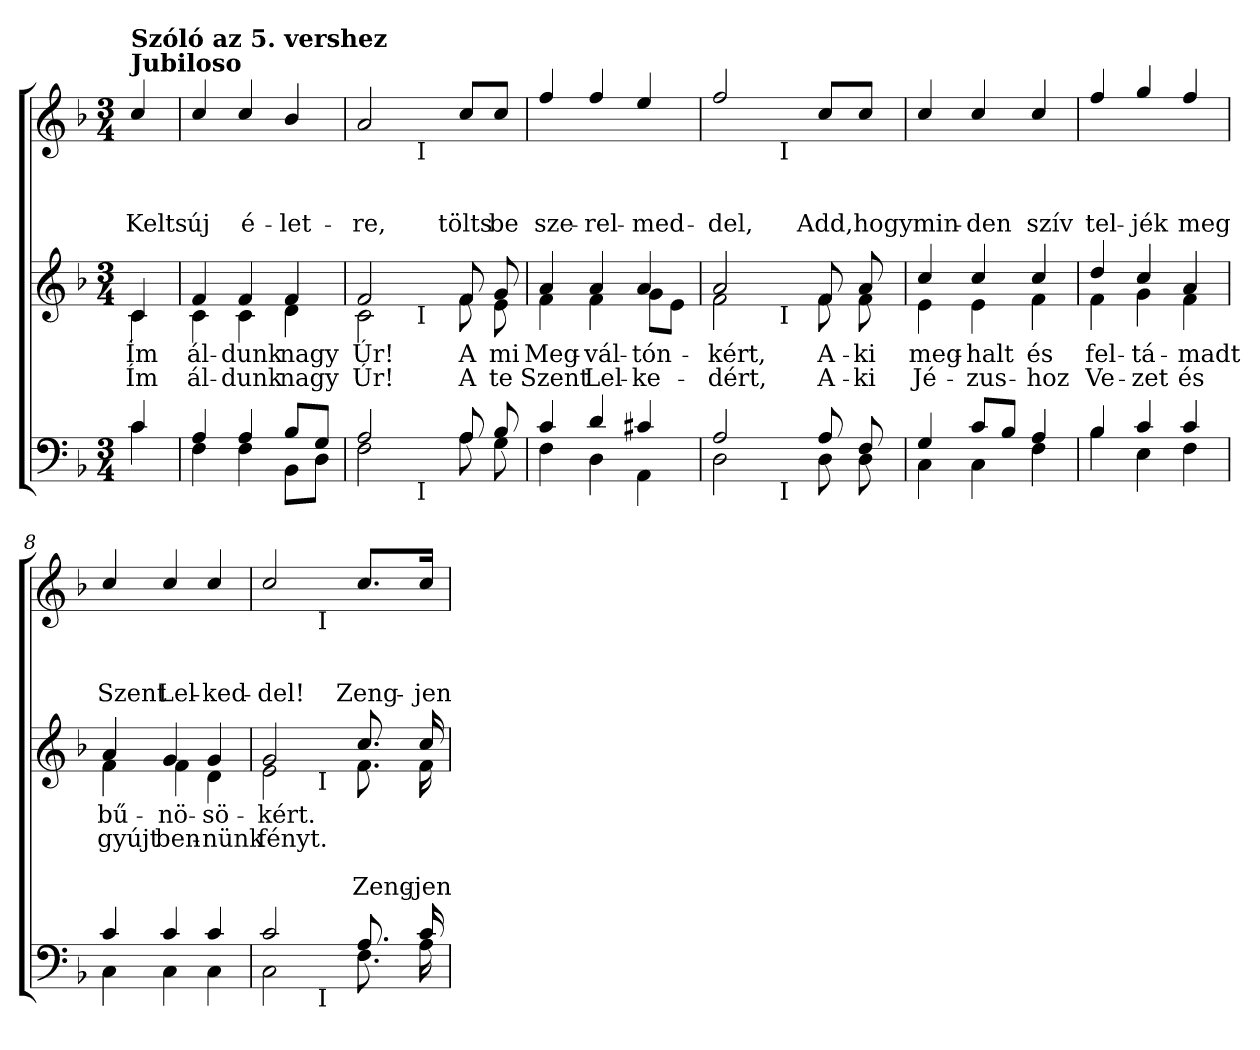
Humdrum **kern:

**kern	**kern	**text	**text	**text	**text	**kern	**text	**text	**text
*part3	*part2	*part2	*part2	*part2	*part2	*part1	*part1	*part1	*part1
*staff3	*staff2	*staff2	*staff2	*staff2	*staff2	*staff1	*staff1	*staff1	*staff1
*clefF4	*clefG2	*	*	*	*	*clefG2	*	*	*
*k[b-]	*k[b-]	*	*	*	*	*k[b-]	*	*	*
*F:	*F:	*	*	*	*	*F:	*	*	*
*M3/4	*M3/4	*	*	*	*	*M3/4	*	*	*
=1	=1	=1	=1	=1	=1	=1	=1	=1	=1
*^	*	*	*	*	*	*	*	*	*
!	!	!	!LO:LY:b	!LO:LY:b	!	!	!	!	!	!
*	*	*^	*	*	*	*	*	*	*	*
!	!	!	!	!	!	!	!	!LO:TX:a:B:t=Jubiloso	!	!	!
!	!	!	!	!	!	!	!	!LO:TX:a:B:t=Szóló az 5. vershez	!	!	!
!	!	!	!	!	!	!	!	!	!	!	!LO:LY:b
4c/	4c\	4c/	4c\	Ím	Ím	.	.	4cc/	.	.	Kelts
=2	=2	=2	=2	=2	=2	=2	=2	=2	=2	=2	=2
!	!	!	!	!LO:LY:b	!LO:LY:b	!	!	!	!	!	!
!	!	!	!	!	!	!	!	!	!	!	!LO:LY:b
4A/	4F\	4f/	4c\	ál-	ál-	.	.	4cc/	.	.	új
!	!	!	!	!LO:LY:b	!LO:LY:b	!	!	!	!	!	!
!	!	!	!	!	!	!	!	!	!	!	!LO:LY:b
4A/	4F\	4f/	4c\	-dunk	-dunk	.	.	4cc/	.	.	é-
!	!	!	!	!LO:LY:b	!LO:LY:b	!	!	!	!	!	!
!	!	!	!	!	!	!	!	!	!	!	!LO:LY:b
8B-/L	8BB-\L	4f/	4d\	nagy	nagy	.	.	4b-/	.	.	-let-
8G/J	8D\J	.	.	.	.	.	.	.	.	.	.
*	*	*v	*v	*	*	*	*	*	*	*	*
=3	=3	=3	=3	=3	=3	=3	=3	=3	=3	=3
!	!	!	!LO:LY:b	!LO:LY:b	!	!	!	!	!	!
*	*	*^	*	*	*	*	*	*	*	*
!	!	!	!	!	!	!	!	!	!	!	!LO:LY:b
*	*^	*	*^	*	*	*	*	*^	*	*	*
2A/	2F\	4ryy	2f/	2c\	4ryy	Úr!	Úr!	.	.	2a/	4ryy	.	.	-re,
.	.	32ryy	.	.	32ryy	.	.	.	.	.	32ryy	.	.	.
!	!	!	!	!	!	!	!	!	!	!	!LO:TX:b:t=I	!	!	!
!	!	!	!	!	!LO:TX:b:t=I	!	!	!	!	!	!	!	!	!
!	!	!LO:TX:b:t=I	!	!	!	!	!	!	!	!	!	!	!	!
.	.	4...ryy	.	.	4...ryy	.	.	.	.	.	4...ryy	.	.	.
!	!	!	!	!	!	!LO:LY:b	!LO:LY:b	!	!	!	!	!	!	!
!	!	!	!	!	!	!	!	!	!	!	!	!	!	!LO:LY:b
8A/	8A\	.	8f/	8f\	.	A	A	.	.	8cc/L	.	.	.	tölts
!	!	!	!	!	!	!LO:LY:b	!LO:LY:b	!	!	!	!	!	!	!
!	!	!	!	!	!	!	!	!	!	!	!	!	!	!LO:LY:b
8B-/	8G\	.	8g/	8e\	.	mi	te	.	.	8cc/J	.	.	.	be
*	*v	*v	*	*	*	*	*	*	*	*v	*v	*	*	*
*	*	*v	*v	*v	*	*	*	*	*	*	*	*
=4	=4	=4	=4	=4	=4	=4	=4	=4	=4	=4
*	*^	*^	*	*	*	*	*^	*	*	*
*	*	*	*	*^	*	*	*	*	*	*	*	*	*
!	!	!	!	!	!	!LO:LY:b	!LO:LY:b	!	!	!	!	!	!	!
*	*v	*v	*	*	*	*	*	*	*	*v	*v	*	*	*
*	*	*	*v	*v	*	*	*	*	*	*	*	*
*	*^	*	*^	*	*	*	*	*^	*	*	*
!	!	!	!	!	!	!	!	!	!	!	!	!	!	!LO:LY:b
*	*v	*v	*	*	*	*	*	*	*	*v	*v	*	*	*
*	*	*	*v	*v	*	*	*	*	*	*	*	*
4c/	4F\	4a/	4f\	Meg-	Szent	.	.	4ff/	.	.	sze-
!	!	!	!	!LO:LY:b	!LO:LY:b	!	!	!	!	!	!
!	!	!	!	!	!	!	!	!	!	!	!LO:LY:b
4d/	4D\	4a/	4f\	-vál-	Lel-	.	.	4ff/	.	.	-rel-
!	!	!	!	!LO:LY:b	!LO:LY:b	!	!	!	!	!	!
!	!	!	!	!	!	!	!	!	!	!	!LO:LY:b
4c#X/	4AA\	4a/	8g\L	-tón-	-ke-	.	.	4ee/	.	.	-med-
.	.	.	8e\J	.	.	.	.	.	.	.	.
*	*	*v	*v	*	*	*	*	*	*	*	*
=5	=5	=5	=5	=5	=5	=5	=5	=5	=5	=5
*	*	*^	*	*	*	*	*	*	*	*
!	!	!	!	!LO:LY:b	!LO:LY:b	!	!	!	!	!	!
!	!	!	!	!	!	!	!	!	!	!	!LO:LY:b
*	*^	*	*^	*	*	*	*	*^	*	*	*
2A/	2D\	4ryy	2a/	2f\	4ryy	-kért,	-dért,	.	.	2ff/	4ryy	.	.	-del,
.	.	16ryy	.	.	16ryy	.	.	.	.	.	16ryy	.	.	.
!	!	!	!	!	!	!	!	!	!	!	!LO:TX:b:t=I	!	!	!
!	!	!	!	!	!LO:TX:b:t=I	!	!	!	!	!	!	!	!	!
!	!	!LO:TX:b:t=I	!	!	!	!	!	!	!	!	!	!	!	!
.	.	4..ryy	.	.	4..ryy	.	.	.	.	.	4..ryy	.	.	.
!	!	!	!	!	!	!LO:LY:b	!LO:LY:b	!	!	!	!	!	!	!
!	!	!	!	!	!	!	!	!	!	!	!	!	!	!LO:LY:b
8A/	8D\	.	8f/	8f\	.	A-	A-	.	.	8cc/L	.	.	.	Add,
!	!	!	!	!	!	!LO:LY:b	!LO:LY:b	!	!	!	!	!	!	!
!	!	!	!	!	!	!	!	!	!	!	!	!	!	!LO:LY:b
8F/	8D\	.	8a/	8f\	.	-ki	-ki	.	.	8cc/J	.	.	.	hogy
*	*v	*v	*	*	*	*	*	*	*	*v	*v	*	*	*
*	*	*v	*v	*v	*	*	*	*	*	*	*	*
=6	=6	=6	=6	=6	=6	=6	=6	=6	=6	=6
*	*^	*^	*	*	*	*	*^	*	*	*
*	*	*	*	*^	*	*	*	*	*	*	*	*	*
!	!	!	!	!	!	!LO:LY:b	!LO:LY:b	!	!	!	!	!	!	!
*	*v	*v	*	*	*	*	*	*	*	*v	*v	*	*	*
*	*	*	*v	*v	*	*	*	*	*	*	*	*
*	*^	*	*^	*	*	*	*	*^	*	*	*
!	!	!	!	!	!	!	!	!	!	!	!	!	!	!LO:LY:b
*	*v	*v	*	*	*	*	*	*	*	*v	*v	*	*	*
*	*	*	*v	*v	*	*	*	*	*	*	*	*
4G/	4C\	4cc/	4e\	meg-	Jé-	.	.	4cc/	.	.	min-
!	!	!	!	!LO:LY:b	!LO:LY:b	!	!	!	!	!	!
!	!	!	!	!	!	!	!	!	!	!	!LO:LY:b
8c/L	4C\	4cc/	4e\	-halt	-zus-	.	.	4cc/	.	.	-den
8B-/J	.	.	.	.	.	.	.	.	.	.	.
!	!	!	!	!LO:LY:b	!LO:LY:b	!	!	!	!	!	!
!	!	!	!	!	!	!	!	!	!	!	!LO:LY:b
4A/	4F\	4cc/	4f\	és	-hoz	.	.	4cc/	.	.	szív
!!LO:LB:g=z
=7	=7	=7	=7	=7	=7	=7	=7	=7	=7	=7	=7
!	!	!	!	!LO:LY:b	!LO:LY:b	!	!	!	!	!	!
!	!	!	!	!	!	!	!	!	!	!	!LO:LY:b
4B-/	4B-\	4dd/	4f\	fel-	Ve-	.	.	4ff/	.	.	tel-
!	!	!	!	!LO:LY:b	!LO:LY:b	!	!	!	!	!	!
!	!	!	!	!	!	!	!	!	!	!	!LO:LY:b
4c/	4E\	4cc/	4g\	-tá-	-zet	.	.	4gg/	.	.	-jék
!	!	!	!	!LO:LY:b	!LO:LY:b	!	!	!	!	!	!
!	!	!	!	!	!	!	!	!	!	!	!LO:LY:b
4c/	4F\	4a/	4f\	-madt	és	.	.	4ff/	.	.	meg
=8	=8	=8	=8	=8	=8	=8	=8	=8	=8	=8	=8
!	!	!	!	!LO:LY:b	!LO:LY:b	!	!	!	!	!	!
!	!	!	!	!	!	!	!	!	!	!	!LO:LY:b
4c/	4C\	4a/	4f\	bű-	gyújt	.	.	4cc/	.	.	Szent
!	!	!	!	!LO:LY:b	!LO:LY:b	!	!	!	!	!	!
!	!	!	!	!	!	!	!	!	!	!	!LO:LY:b
4c/	4C\	4g/	4f\	-nö-	ben-	.	.	4cc/	.	.	Lel-
!	!	!	!	!LO:LY:b	!LO:LY:b	!	!	!	!	!	!
!	!	!	!	!	!	!	!	!	!	!	!LO:LY:b
4c/	4C\	4g/	4d\	-sö-	-nünk	.	.	4cc/	.	.	-ked-
*	*	*v	*v	*	*	*	*	*	*	*	*
=9	=9	=9	=9	=9	=9	=9	=9	=9	=9	=9
*	*	*^	*	*	*	*	*	*	*	*
!	!	!	!	!LO:LY:b	!LO:LY:b	!	!	!	!	!	!
!	!	!	!	!	!	!	!	!	!	!	!LO:LY:b
*	*^	*	*^	*	*	*	*	*^	*	*	*
2c/	2C\	4ryy	2g/	2e\	4ryy	-kért.	fényt.	.	.	2cc/	4ryy	.	.	-del!
.	.	32ryy	.	.	32ryy	.	.	.	.	.	32ryy	.	.	.
!	!	!	!	!	!	!	!	!	!	!	!LO:TX:b:t=I	!	!	!
!	!	!	!	!	!LO:TX:b:t=I	!	!	!	!	!	!	!	!	!
!	!	!LO:TX:b:t=I	!	!	!	!	!	!	!	!	!	!	!	!
.	.	4...ryy	.	.	4...ryy	.	.	.	.	.	4...ryy	.	.	.
!	!	!	!	!	!	!	!	!	!LO:LY:b	!	!	!	!	!
!	!	!	!	!	!	!	!	!	!	!	!	!	!	!LO:LY:b
8.A/	8.F\	.	8.cc/	8.f\	.	.	.	.	Zeng-	8.cc/L	.	.	.	Zeng-
!	!	!	!	!	!	!	!	!	!LO:LY:b	!	!	!	!	!
!	!	!	!	!	!	!	!	!	!	!	!	!	!	!LO:LY:b
16c/	16A\	.	16cc/	16f\	.	.	.	.	-jen	16cc/Jk	.	.	.	-jen
*v	*v	*v	*	*	*	*	*	*	*	*v	*v	*	*	*
*	*v	*v	*v	*	*	*	*	*	*	*	*
=	=	=	=	=	=	=	=	=	=
*-	*-	*-	*-	*-	*-	*-	*-	*-	*-
